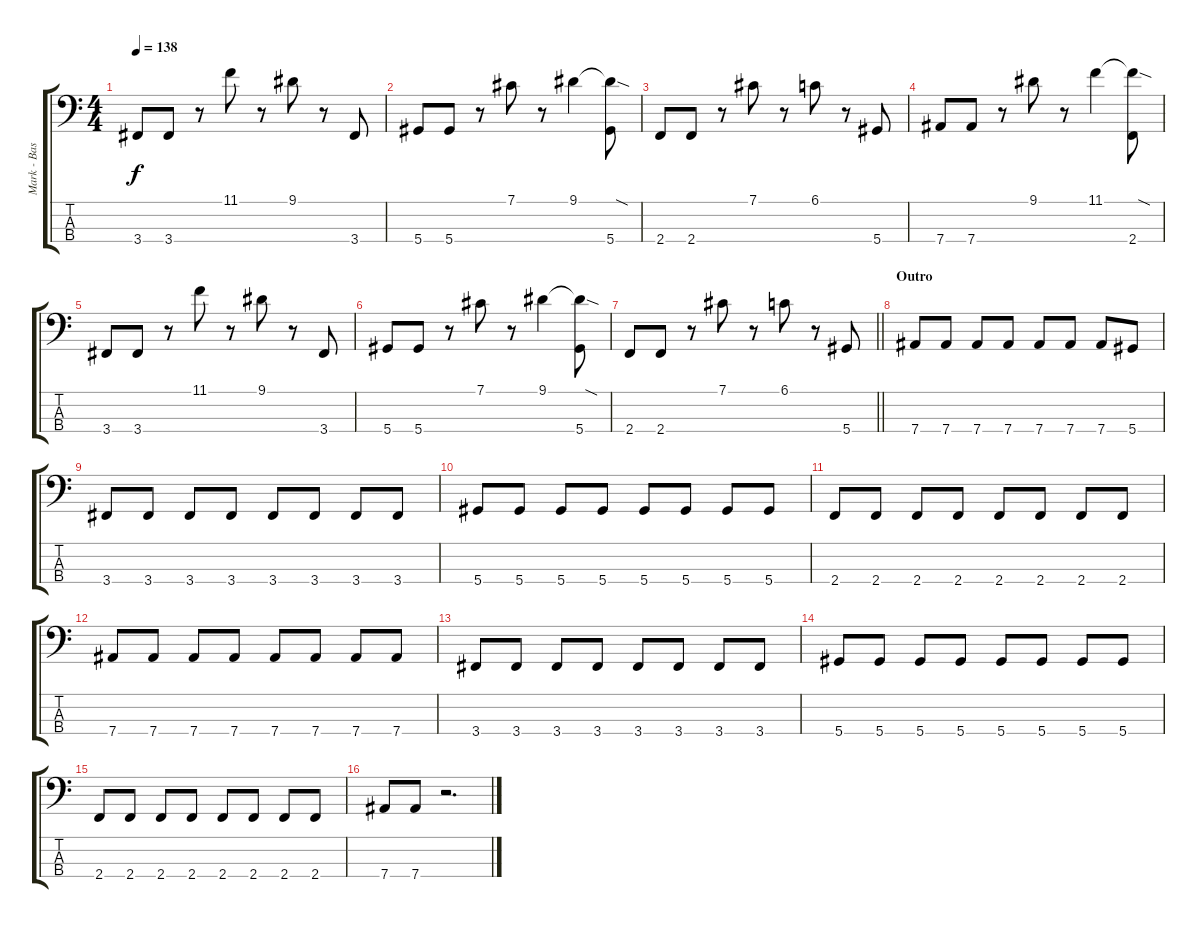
\track ("Mark - Bass" "Mark - Bas") {instrument electricbassfinger}
\staff {score tabs}
\tuning (Gb2 Db2 Ab1 Eb1) {hide}
\ts (4 4)
\tempo 138
\clef f4
\ks c
3.4.8{dy f} 3.4.8 r.8 11.1.8 r.8 9.1.8 r.8 3.4.8 |
5.4.8 5.4.8 r.8 7.1.8 r.8 9.1.4 (9.1{sod t} 5.4).8 |
2.4.8 2.4.8 r.8 7.1.8 r.8 6.1.8 r.8 5.4.8 |
7.4.8 7.4.8 r.8 9.1.8 r.8 11.1.4 (11.1{sod t} 2.4).8 |
3.4.8 3.4.8 r.8 11.1.8 r.8 9.1.8 r.8 3.4.8 |
5.4.8 5.4.8 r.8 7.1.8 r.8 9.1.4 (9.1{sod t} 5.4).8 |
\barLineRight lightlight
2.4.8 2.4.8 r.8 7.1.8 r.8 6.1.8 r.8 5.4.8 |
\section ("" "Outro")
7.4.8 7.4.8 7.4.8 7.4.8 7.4.8 7.4.8 7.4.8 5.4.8 |
3.4.8 3.4.8 3.4.8 3.4.8 3.4.8 3.4.8 3.4.8 3.4.8 |
5.4.8 5.4.8 5.4.8 5.4.8 5.4.8 5.4.8 5.4.8 5.4.8 |
2.4.8 2.4.8 2.4.8 2.4.8 2.4.8 2.4.8 2.4.8 2.4.8 |
7.4.8 7.4.8 7.4.8 7.4.8 7.4.8 7.4.8 7.4.8 7.4.8 |
3.4.8 3.4.8 3.4.8 3.4.8 3.4.8 3.4.8 3.4.8 3.4.8 |
5.4.8 5.4.8 5.4.8 5.4.8 5.4.8 5.4.8 5.4.8 5.4.8 |
2.4.8 2.4.8 2.4.8 2.4.8 2.4.8 2.4.8 2.4.8 2.4.8 |
7.4.8 7.4.8 r.2{d}
